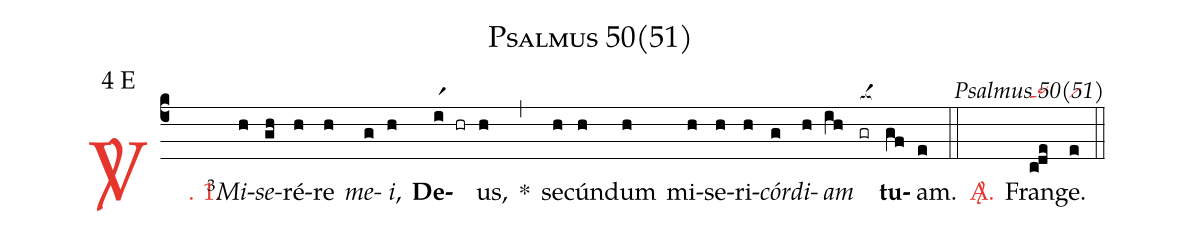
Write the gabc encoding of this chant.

name: Psalmus 50(51);
mode: 4;
mode-differentia: E;
commentary: Psalmus 50(51);
nabc-lines: 1;
%%
(c4)

<c><sp>V/</sp>. 1.</c>() <v>\VSup{3}</v><i>Mi</i>(h)<i>se</i>(gh)ré(h)re(h) <i>me</i>(g)<i>i</i>,(h) <b>De</b>(ir1 hr)us,(h) *(,) se(h)cún(h)dum(h) mi(h)se(h)ri(h)<i>cór</i>(g)<i>di</i>(h)<i>am</i>(ih) <nlba>(gr[ocba:1{])<b>tu</b>(gf[ocba:0}])am.</nlba>(e)

(::)

<nlba><c><sp>A/</sp>.</c>() Fran</nlba>(c!de|pe>2)ge.(e|vi)

(::)
